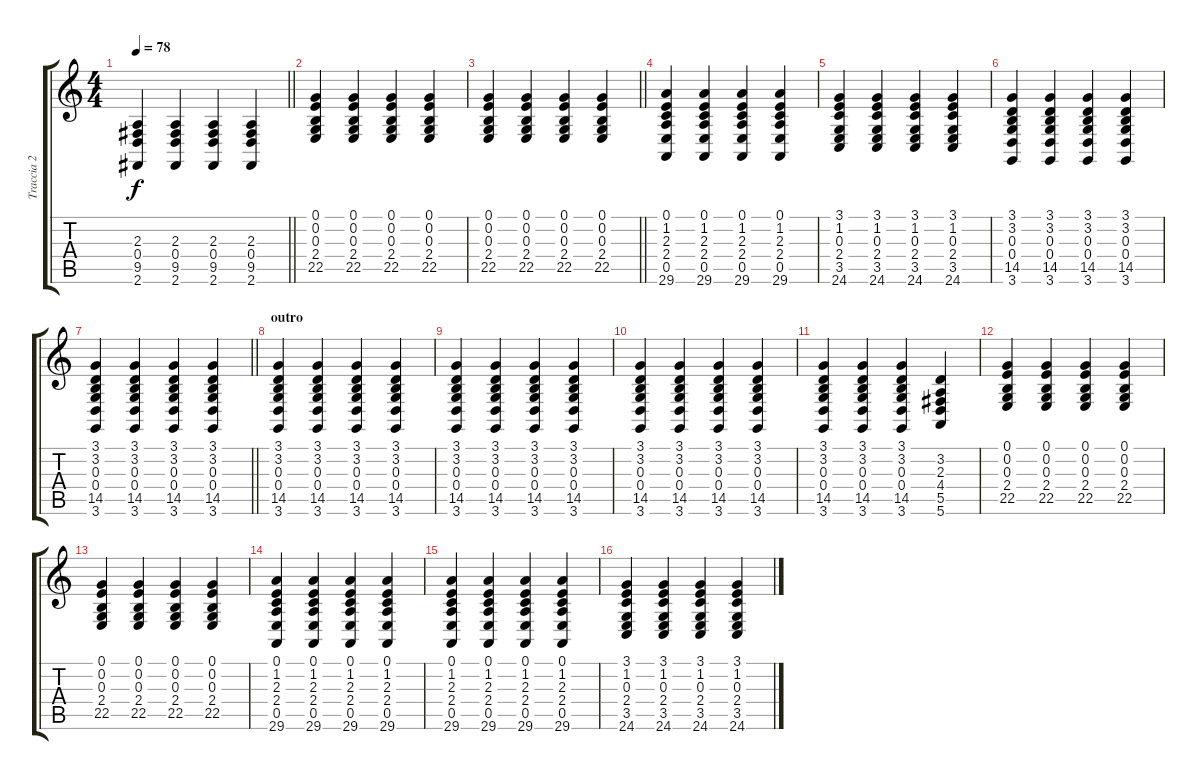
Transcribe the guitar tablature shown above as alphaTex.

\track ("Traccia 2" "Traccia 2") {instrument acousticgrandpiano}
\staff {score tabs}
\tuning (E4 B3 G3 D3 A2 E2) {hide}
\ts (4 4)
\tempo 78
\clef g2
\barLineRight lightlight
\ks c
(2.3 0.4 9.5 2.6).4{dy f} (2.3 0.4 9.5 2.6).4 (2.3 0.4 9.5 2.6).4 (2.3 0.4 9.5 2.6).4 |
(0.1 0.2 0.3 2.4 22.5).4 (0.1 0.2 0.3 2.4 22.5).4 (0.1 0.2 0.3 2.4 22.5).4 (0.1 0.2 0.3 2.4 22.5).4 |
\barLineRight lightlight
(0.1 0.2 0.3 2.4 22.5).4 (0.1 0.2 0.3 2.4 22.5).4 (0.1 0.2 0.3 2.4 22.5).4 (0.1 0.2 0.3 2.4 22.5).4 |
(0.1 1.2 2.3 2.4 0.5 29.6).4 (0.1 1.2 2.3 2.4 0.5 29.6).4 (0.1 1.2 2.3 2.4 0.5 29.6).4 (0.1 1.2 2.3 2.4 0.5 29.6).4 |
(3.1 1.2 0.3 2.4 3.5 24.6).4 (3.1 1.2 0.3 2.4 3.5 24.6).4 (3.1 1.2 0.3 2.4 3.5 24.6).4 (3.1 1.2 0.3 2.4 3.5 24.6).4 |
(3.1 3.2 0.3 0.4 14.5 3.6).4 (3.1 3.2 0.3 0.4 14.5 3.6).4 (3.1 3.2 0.3 0.4 14.5 3.6).4 (3.1 3.2 0.3 0.4 14.5 3.6).4 |
\barLineRight lightlight
(3.1 3.2 0.3 0.4 14.5 3.6).4 (3.1 3.2 0.3 0.4 14.5 3.6).4 (3.1 3.2 0.3 0.4 14.5 3.6).4 (3.1 3.2 0.3 0.4 14.5 3.6).4 |
\section ("" "outro")
(3.1 3.2 0.3 0.4 14.5 3.6).4 (3.1 3.2 0.3 0.4 14.5 3.6).4 (3.1 3.2 0.3 0.4 14.5 3.6).4 (3.1 3.2 0.3 0.4 14.5 3.6).4 |
(3.1 3.2 0.3 0.4 14.5 3.6).4 (3.1 3.2 0.3 0.4 14.5 3.6).4 (3.1 3.2 0.3 0.4 14.5 3.6).4 (3.1 3.2 0.3 0.4 14.5 3.6).4 |
(3.1 3.2 0.3 0.4 14.5 3.6).4 (3.1 3.2 0.3 0.4 14.5 3.6).4 (3.1 3.2 0.3 0.4 14.5 3.6).4 (3.1 3.2 0.3 0.4 14.5 3.6).4 |
(3.1 3.2 0.3 0.4 14.5 3.6).4 (3.1 3.2 0.3 0.4 14.5 3.6).4 (3.1 3.2 0.3 0.4 14.5 3.6).4 (3.2 2.3 4.4 5.5 5.6).4 |
(0.1 0.2 0.3 2.4 22.5).4 (0.1 0.2 0.3 2.4 22.5).4 (0.1 0.2 0.3 2.4 22.5).4 (0.1 0.2 0.3 2.4 22.5).4 |
(0.1 0.2 0.3 2.4 22.5).4 (0.1 0.2 0.3 2.4 22.5).4 (0.1 0.2 0.3 2.4 22.5).4 (0.1 0.2 0.3 2.4 22.5).4 |
(0.1 1.2 2.3 2.4 0.5 29.6).4 (0.1 1.2 2.3 2.4 0.5 29.6).4 (0.1 1.2 2.3 2.4 0.5 29.6).4 (0.1 1.2 2.3 2.4 0.5 29.6).4 |
(0.1 1.2 2.3 2.4 0.5 29.6).4 (0.1 1.2 2.3 2.4 0.5 29.6).4 (0.1 1.2 2.3 2.4 0.5 29.6).4 (0.1 1.2 2.3 2.4 0.5 29.6).4 |
(3.1 1.2 0.3 2.4 3.5 24.6).4 (3.1 1.2 0.3 2.4 3.5 24.6).4 (3.1 1.2 0.3 2.4 3.5 24.6).4 (3.1 1.2 0.3 2.4 3.5 24.6).4
